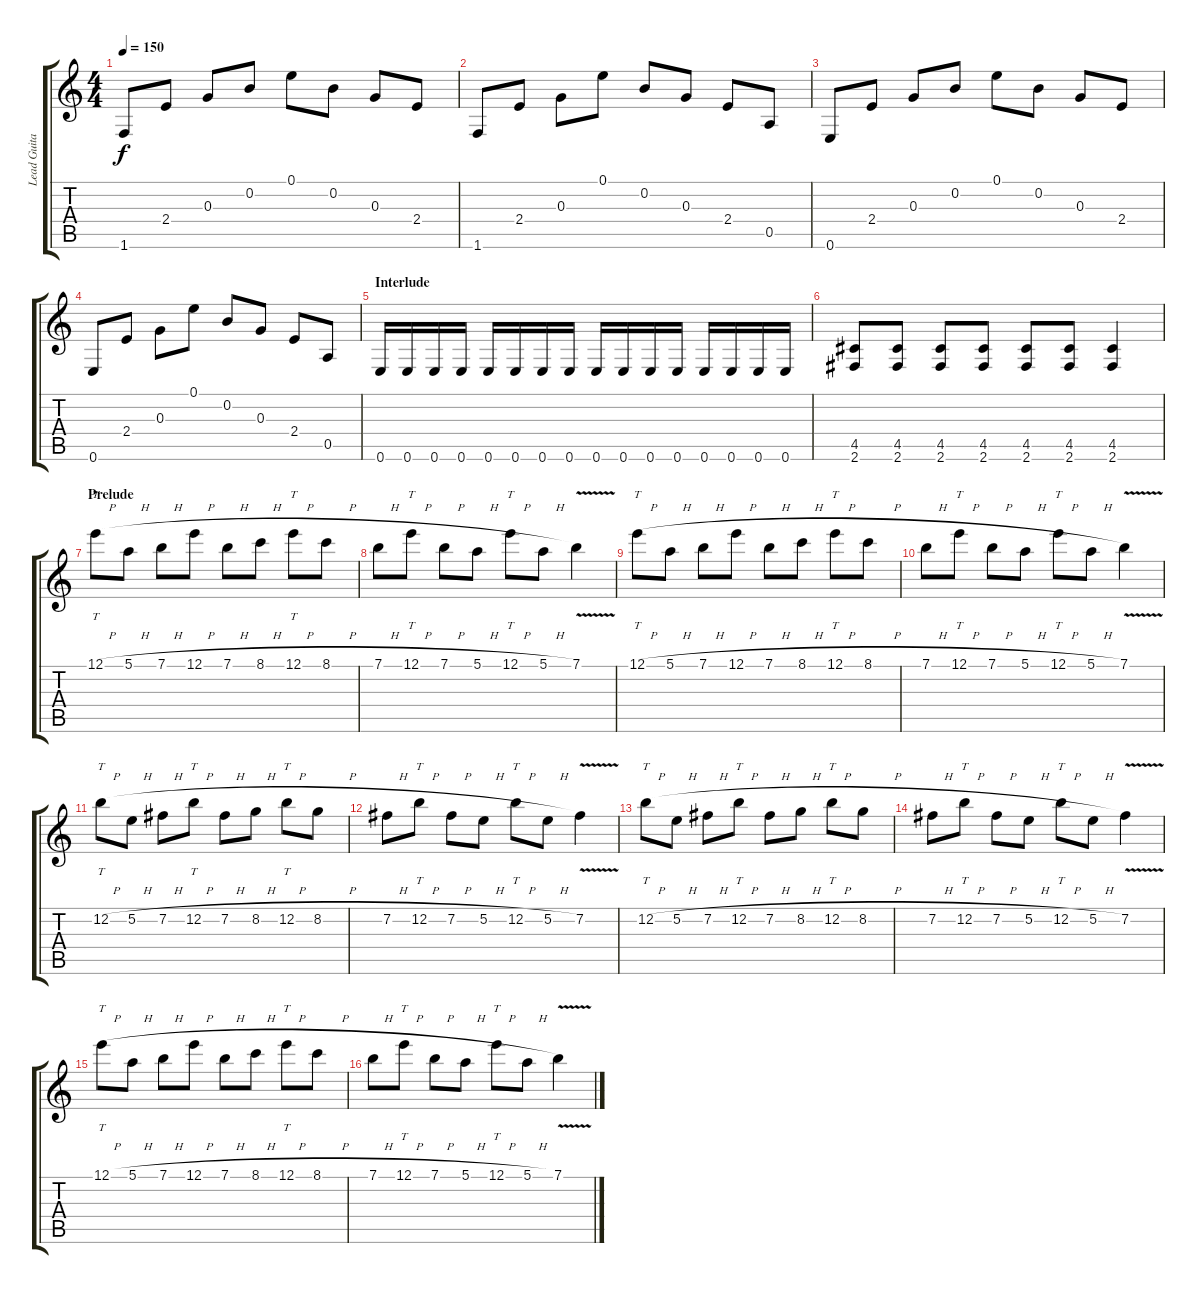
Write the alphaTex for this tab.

\track ("Lead Guitar" "Lead Guita") {instrument distortionguitar}
\staff {score tabs}
\tuning (E4 B3 G3 D3 A2 E2) {hide}
\ts (4 4)
\tempo 150
\clef g2
\ks c
1.6.8{dy f} 2.4.8 0.3.8 0.2.8 0.1.8 0.2.8 0.3.8 2.4.8 |
1.6.8 2.4.8 0.3.8 0.1.8 0.2.8 0.3.8 2.4.8 0.5.8 |
0.6.8 2.4.8 0.3.8 0.2.8 0.1.8 0.2.8 0.3.8 2.4.8 |
0.6.8 2.4.8 0.3.8 0.1.8 0.2.8 0.3.8 2.4.8 0.5.8 |
\section ("" "Interlude")
0.6.16 0.6.16 0.6.16 0.6.16 0.6.16 0.6.16 0.6.16 0.6.16 0.6.16 0.6.16 0.6.16 0.6.16 0.6.16 0.6.16 0.6.16 0.6.16 |
(4.5 2.6).8 (4.5 2.6).8 (4.5 2.6).8 (4.5 2.6).8 (4.5 2.6).8 (4.5 2.6).8 (4.5 2.6).4 |
\section ("" "Prelude")
12.1{h}.8{tt} 5.1{h}.8 7.1{h}.8 12.1{h}.8 7.1{h}.8 8.1{h}.8 12.1{h}.8{tt} 8.1{h}.8 |
7.1{h}.8 12.1{h}.8{tt} 7.1{h}.8 5.1{h}.8 12.1{h}.8{tt} 5.1{h}.8 7.1{v}.4 |
12.1{h}.8{tt} 5.1{h}.8 7.1{h}.8 12.1{h}.8 7.1{h}.8 8.1{h}.8 12.1{h}.8{tt} 8.1{h}.8 |
7.1{h}.8 12.1{h}.8{tt} 7.1{h}.8 5.1{h}.8 12.1{h}.8{tt} 5.1{h}.8 7.1{v}.4 |
12.2{h}.8{tt} 5.2{h}.8 7.2{h}.8 12.2{h}.8{tt} 7.2{h}.8 8.2{h}.8 12.2{h}.8{tt} 8.2{h}.8 |
7.2{h}.8 12.2{h}.8{tt} 7.2{h}.8 5.2{h}.8 12.2{h}.8{tt} 5.2{h}.8 7.2{v}.4 |
12.2{h}.8{tt} 5.2{h}.8 7.2{h}.8 12.2{h}.8{tt} 7.2{h}.8 8.2{h}.8 12.2{h}.8{tt} 8.2{h}.8 |
7.2{h}.8 12.2{h}.8{tt} 7.2{h}.8 5.2{h}.8 12.2{h}.8{tt} 5.2{h}.8 7.2{v}.4 |
12.1{h}.8{tt} 5.1{h}.8 7.1{h}.8 12.1{h}.8 7.1{h}.8 8.1{h}.8 12.1{h}.8{tt} 8.1{h}.8 |
7.1{h}.8 12.1{h}.8{tt} 7.1{h}.8 5.1{h}.8 12.1{h}.8{tt} 5.1{h}.8 7.1{v}.4
